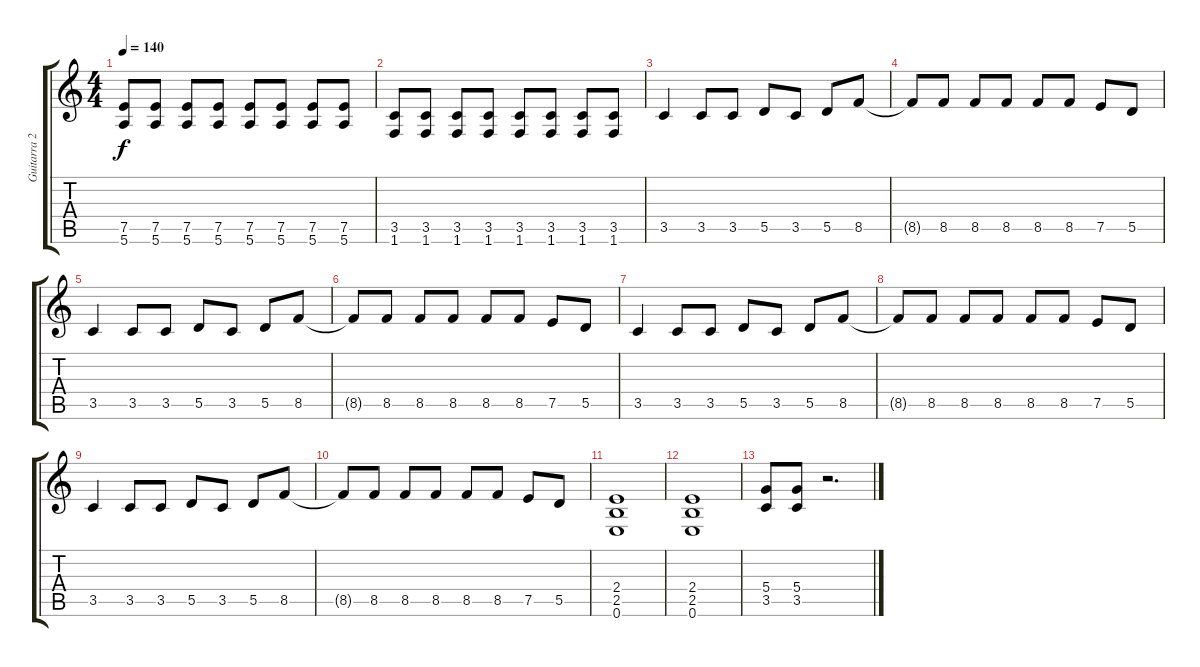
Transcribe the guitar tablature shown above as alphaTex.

\track ("Guitarra 2" "Guitarra 2") {instrument overdrivenguitar}
\staff {score tabs}
\tuning (E4 B3 G3 D3 A2 E2) {hide}
\ts (4 4)
\tempo 140
\clef g2
\ks c
(7.5 5.6).8{dy f} (7.5 5.6).8 (7.5 5.6).8 (7.5 5.6).8 (7.5 5.6).8 (7.5 5.6).8 (7.5 5.6).8 (7.5 5.6).8 |
(3.5 1.6).8 (3.5 1.6).8 (3.5 1.6).8 (3.5 1.6).8 (3.5 1.6).8 (3.5 1.6).8 (3.5 1.6).8 (3.5 1.6).8 |
3.5.4 3.5.8 3.5.8 5.5.8 3.5.8 5.5.8 8.5.8 |
8.5{t}.8 8.5.8 8.5.8 8.5.8 8.5.8 8.5.8 7.5.8 5.5.8 |
3.5.4 3.5.8 3.5.8 5.5.8 3.5.8 5.5.8 8.5.8 |
8.5{t}.8 8.5.8 8.5.8 8.5.8 8.5.8 8.5.8 7.5.8 5.5.8 |
3.5.4 3.5.8 3.5.8 5.5.8 3.5.8 5.5.8 8.5.8 |
8.5{t}.8 8.5.8 8.5.8 8.5.8 8.5.8 8.5.8 7.5.8 5.5.8 |
3.5.4 3.5.8 3.5.8 5.5.8 3.5.8 5.5.8 8.5.8 |
8.5{t}.8 8.5.8 8.5.8 8.5.8 8.5.8 8.5.8 7.5.8 5.5.8 |
(2.4 2.5 0.6).1 |
(2.4 2.5 0.6).1 |
(5.4 3.5).8 (5.4 3.5).8 r.2{d}
